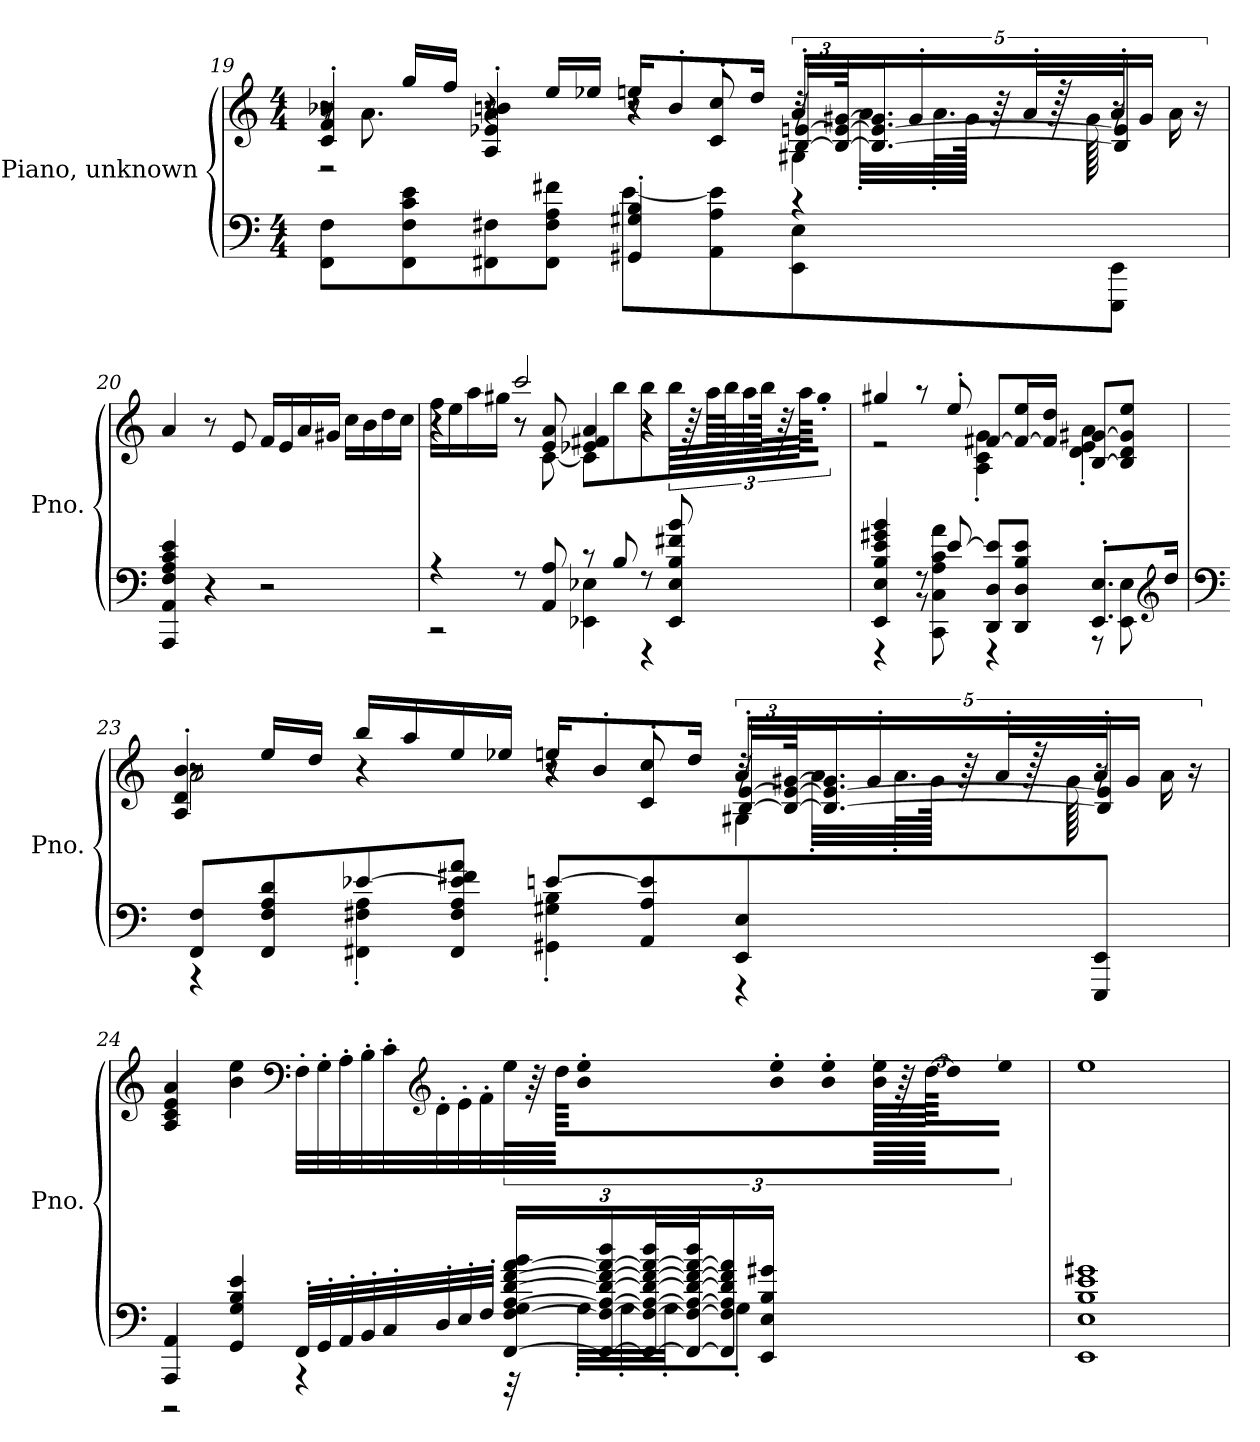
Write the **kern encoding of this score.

**kern	**kern
*part1	*part1
*staff2	*staff1
*I"Piano, unknown	*
*I'Pno.	*
!!LO:LB:g=z
*clefF4	*clefG2
*k[]	*k[]
*M4/4	*M4/4
=19	=19
*^	*^
*	*	*	*^
*	*	*	*	*^
2r	8FF\ 8F\L	8r	16r	4c/' 4f/' 4b-X/'	2r
.	.	.	8.a\	.	.
.	8FF\ 8F\ 8c\ 8e\	16gg/LL	.	.	.
.	.	16ff/JJ	.	.	.
.	8FF#X\ 8F#X\	8r	4r	4A/' 4e-X/' 4a/' 4bn/'	.
.	8FF#\ 8F#\ 8A\ 8f#X\J	16ee/LL	.	.	.
.	.	16ee-X/JJ	.	.	.
4GG#X/' 4G#X/' 4B/'	[8e\L	16een/KL	4r	8r	4r
.	.	8b'/	.	.	.
.	8AA\ 8A\ 8e\]	.	.	8c/' 8cc/'	.
.	.	16dd/Jk	.	.	.
*	*	*	*	*Xbrackettup	*
4r	8EE\ 8E\	20a'/LL	32r	[48B/ [48en/LLL	4G#X\
.	.	.	.	96B/_ 96e/_ [96g#X/JK	.
.	.	.	32a'\LLL	16.B/_ 16.e/_ 16.g#/]J	.
.	.	20g#'/	.	.	.
.	.	.	64.a'\L	.	.
.	.	.	128g#\JJJJk	.	.
.	.	.	64r	.	.
.	.	40a'/L	.	.	.
.	.	.	128r	.	.
.	.	.	128g#\	.	.
.	8EEE\ 8EE\J	40a'/J	16r	8B/] 8e/]J	.
.	.	20g#/JJ	.	.	.
.	.	.	16a\	.	.
.	.	20r	.	.	.
*v	*v	*	*	*	*
*	*v	*v	*v	*v
=20	=20
4AAA/ 4AA/ 4F/ 4A/ 4c/ 4e/	4a/
4r	8r
.	8e/
2r	16f/LL
.	16e/
.	16a/
.	16g#X/JJ
.	16cc\LL
.	16b\
.	16dd\
.	16cc\JJ
!!LO:LB:g=z
=21	=21
*^	*^
*	*	*	*^
4r	2r	4r	16ff\LL	4r
.	.	.	16ee\	.
.	.	.	16aa\	.
.	.	.	16gg#X\JJ	.
8r	.	2ccc/	8r	8r
8AA/ 8A/	.	.	[8c\	8e/ 8a/
8r	4EE-X\ 4E-X\	.	8c\L]	4e-X/ 4f#X/ 4a/
8B/	.	.	8bb\	.
8r	4r	4r	8bb\	4r
*	*	*	*brackettup	*
8EE-/ 8E-/ 8B/ 8f#X/ 8b/	.	.	96bb\Jkkk	.
.	.	.	96r	.
.	.	.	96aa\LLLL	.
*	*	*	*Xbrackettup	*
.	.	.	96bb\J	.
.	.	.	48aa\	.
*	*	*	*brackettup	*
.	.	.	96bb\JJJk	.
.	.	.	96r	.
.	.	.	96aa\KLLL	.
.	.	.	32gg#'\JJJ	.
*	*	*	*v	*v
=22	=22	=22	=22
4EE/ 4E/ 4B/ 4e/ 4g#X/ 4b/	4r	4gg#X/	2r
8r	8r	8r	.
[8e/	8CC\ 8C\ 8A\ 8c\ 8a\	8ee'/	.
8DD/ 8D/ 8e/]L	4r	[8f#X/L	4A\' 4c\' 4g\'
8DD/ 8D/ 8B/ 8e/J	.	16f#/_ 16ee/L	.
.	.	16f#/] 16dd/JJ	.
8.EE/' 8.E/'L	8r	[8B/ [8g#X/L	4d\' 4e\' 4a\'
.	8EE\ 8E\	8B/] 8d/ 8g#/] 8ee/J	.
*clefG2	*	*	*
16dd/Jk	.	.	.
*	*	*v	*v
!!LO:LB:g=z
=23	=23	=23
*clefF4	*	*
*	*	*^
*	*	*	*^
*	*	*	*	*^
8FF/ 8F/L	4r	8r	2a\	4A/' 4d/' 4b/'	2r
8FF/ 8F/ 8A/ 8d/	.	16ee/LL	.	.	.
.	.	16dd/JJ	.	.	.
[8e-X/	4FF#X\' 4F#X\' 4A\'	16bb/LL	.	4r	.
.	.	16aa/	.	.	.
8FF#/ 8F#/ 8A/ 8e-/] 8f#X/ 8a/J	.	16ee/	.	.	.
.	.	16ee-X/JJ	.	.	.
[8en/L	4GG#X\' 4G#X\' 4B\'	16een/KL	4r	8r	4r
.	.	8b'/	.	.	.
8AA/ 8A/ 8e/]	.	.	.	8c/' 8cc/'	.
.	.	16dd/Jk	.	.	.
*	*	*	*	*Xbrackettup	*
8EE/ 8E/	4r	20a'/LL	32r	[48B/ [48e/LLL	4G#X\
.	.	.	.	96B/_ 96e/_ [96g#X/JK	.
.	.	.	32a'\LLL	16.B/_ 16.e/_ 16.g#/]J	.
.	.	20g#'/	.	.	.
.	.	.	64.a'\L	.	.
.	.	.	128g#\JJJJk	.	.
.	.	.	64r	.	.
.	.	40a'/L	.	.	.
.	.	.	128r	.	.
.	.	.	128g#\	.	.
8EEE/ 8EE/J	.	40a'/J	16r	8B/] 8e/]J	.
.	.	20g#/JJ	.	.	.
.	.	.	16a\	.	.
.	.	20r	.	.	.
*	*	*v	*v	*v	*v
!!LO:LB:g=z
=24	=24	=24
4AAA/ 4AA/	2r	4A/ 4c/ 4e/ 4a/
4GG/ 4G/ 4B/ 4e/	.	4b\ 4ee\
*	*	*clefF4
32FF'/LLL	4r	32F'\LLL
32GG'/	.	32G'\
32AA'/	.	32A'\
32BB'/	.	32B'\
32C'/	.	32c'\
*	*	*clefG2
32D'/	.	32d'\
32E'/	.	32e'\
32F'/JJJ	.	32f'\
*Xbrackettup	*	*brackettup
[24FF/ [24F/ 24G/ [24A/ [24d/ [24f/ [24a/ 24b/LL	32r	96ee\JJJk
.	.	96r
.	.	96dd\KLLL
.	32G'\LLL	32b\' 32ee\'
24FF/_ 24F/_ 24A/_ 24d/_ 24f/_ 24a/_ 24dd/	.	.
.	32G'\	32b\' 32ee\'
48FF/_ 48F/_ 48A/_ 48d/_ 48f/_ 48a/_ 48dd/L	.	.
.	32G'\JJ	32b\' 32ee\'
48FF/_ 48F/_ 48A/_ 48d/_ 48f/_ 48a/_ 48dd/J	.	.
16FF/] 16F/] 16A/] 16d/] 16f/] 16a/]	8G'\J	96b\ 96ee\JJJk
.	.	96r
.	.	[96dd\KLLL
.	.	32dd\J]
16EE/ 16E/ 16B/ 16g#X/JJ	.	16ee\JJ
*v	*v	*
=25	=25
1EE 1E 1B 1e 1g#X	1ee
=	=
*-	*-
